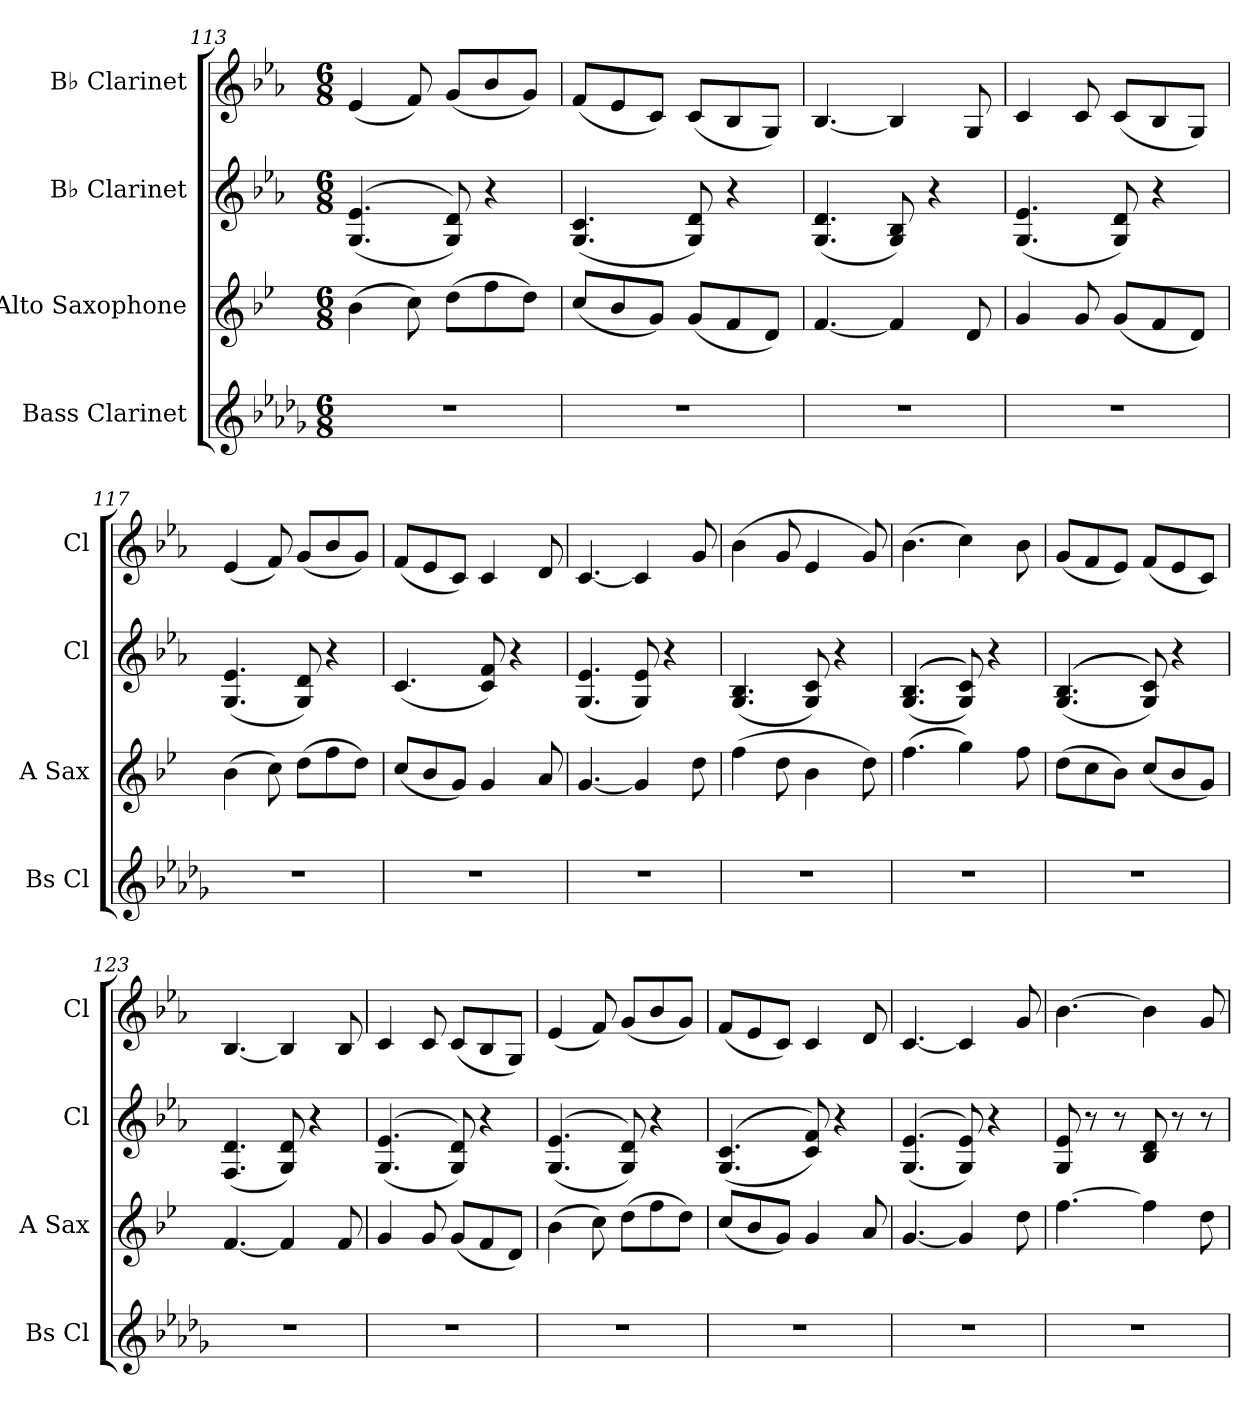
**kern	**kern	**kern	**kern
*part4	*part3	*part2	*part1
*staff4	*staff3	*staff2	*staff1
*I"Bass Clarinet	*I"Alto Saxophone	*I"B♭ Clarinet	*I"B♭ Clarinet
*I'Bs Cl	*I'A Sax	*I'Cl	*I'Cl
*clefG2	*clefG2	*clefG2	*clefG2
*ITrd8c14	*ITrd5c9	*ITrd1c2	*ITrd1c2
*k[b-e-a-d-g-]	*k[b-e-a-d-g-]	*k[b-e-a-d-g-]	*k[b-e-a-d-g-]
*M6/8	*M6/8	*M6/8	*M6/8
=113	=113	=113	=113
2.r	(4d-\	((4.F/ 4.d-/	(4d-/
.	8e-\)	.	8e-/)
.	(8f\L	8F/ 8c/))	(8f/L
.	8a-\	4r	8a-/
.	8f\J)	.	8f/J)
!!LO:LB:g=z
=114	=114	=114	=114
2.r	(8e-/L	(4.F/ 4.B-/	(8e-/L
.	8d-/	.	8d-/
.	8B-/J)	.	8B-/J)
.	(8B-/L	8F/ 8c/)	(8B-/L
.	8A-/	4r	8A-/
.	8F/J)	.	8F/J)
=115	=115	=115	=115
2.r	[4.A-/	(4.F/ 4.c/	[4.A-/
.	4A-/]	8F/ 8A-/)	4A-/]
.	.	4r	.
.	8F/	.	8F/
=116	=116	=116	=116
2.r	4B-/	(4.F/ 4.d-/	4B-/
.	8B-/	.	8B-/
.	(8B-/L	8F/ 8c/)	(8B-/L
.	8A-/	4r	8A-/
.	8F/J)	.	8F/J)
=117	=117	=117	=117
2.r	(4d-\	(4.F/ 4.d-/	(4d-/
.	8e-\)	.	8e-/)
.	(8f\L	8F/ 8c/)	(8f/L
.	8a-\	4r	8a-/
.	8f\J)	.	8f/J)
=118	=118	=118	=118
2.r	(8e-/L	(4.B-/	(8e-/L
.	8d-/	.	8d-/
.	8B-/J)	.	8B-/J)
.	4B-/	8B-/ 8e-/)	4B-/
.	.	4r	.
.	8c/	.	8c/
=119	=119	=119	=119
2.r	[4.B-/	(4.F/ 4.d-/	[4.B-/
.	4B-/]	8F/ 8d-/)	4B-/]
.	.	4r	.
.	8f\	.	8f/
=120	=120	=120	=120
2.r	(4a-\	(4.F/ 4.A-/	(4a-\
.	8f\	.	8f/
.	4d-\	8F/ 8B-/)	4d-/
.	.	4r	.
.	8f\)	.	8f/)
=121	=121	=121	=121
2.r	(4.a-\	(((4.F/ 4.A-/	(4.a-\
.	4b-\)	8F/ 8B-/)))	4b-\)
.	.	4r	.
.	8a-\	.	8a-\
=122	=122	=122	=122
2.r	(8f\L	(((4.F/ 4.A-/	(8f/L
.	8e-\	.	8e-/
.	8d-\J)	.	8d-/J)
.	(8e-/L	8F/ 8B-/)))	(8e-/L
.	8d-/	4r	8d-/
.	8B-/J)	.	8B-/J)
!!LO:LB:g=z
=123	=123	=123	=123
2.r	[4.A-/	(4.E-/ 4.c/	[4.A-/
.	4A-/]	8F/ 8c/)	4A-/]
.	.	4r	.
.	8A-/	.	8A-/
=124	=124	=124	=124
2.r	4B-/	((4.F/ 4.d-/	4B-/
.	8B-/	.	8B-/
.	(8B-/L	8F/ 8c/))	(8B-/L
.	8A-/	4r	8A-/
.	8F/J)	.	8F/J)
=125	=125	=125	=125
2.r	(4d-\	((4.F/ 4.d-/	(4d-/
.	8e-\)	.	8e-/)
.	(8f\L	8F/ 8c/))	(8f/L
.	8a-\	4r	8a-/
.	8f\J)	.	8f/J)
=126	=126	=126	=126
2.r	(8e-/L	((4.F/ 4.B-/	(8e-/L
.	8d-/	.	8d-/
.	8B-/J)	.	8B-/J)
.	4B-/	8B-/ 8e-/))	4B-/
.	.	4r	.
.	8c/	.	8c/
=127	=127	=127	=127
2.r	[4.B-/	((4.F/ 4.d-/	[4.B-/
.	4B-/]	8F/ 8d-/))	4B-/]
.	.	4r	.
.	8f\	.	8f/
=128	=128	=128	=128
2.r	[4.a-\	8F/ 8d-/	[4.a-\
.	.	8r	.
.	.	8r	.
.	4a-\]	8A-/ 8c/	4a-\]
.	.	8r	.
.	8f\	8r	8f/
=	=	=	=
*-	*-	*-	*-
